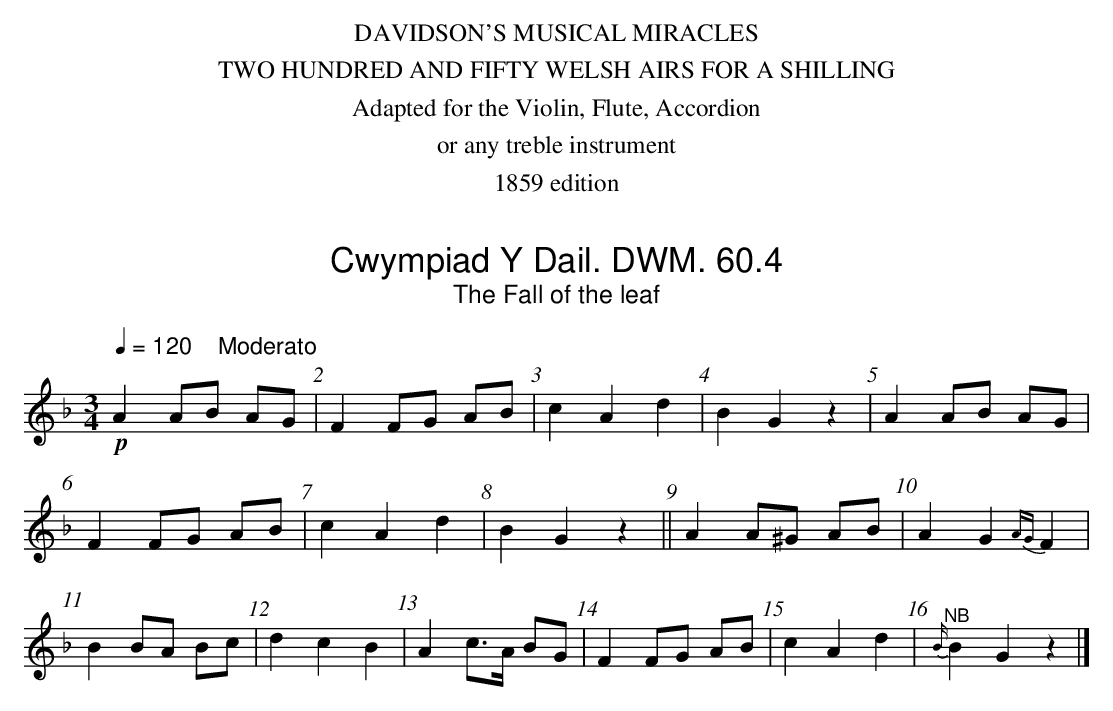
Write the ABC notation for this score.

X:1
T:Cwympiad Y Dail. DWM. 60.4
T:Fall of the leaf, The
M:3/4
L:1/8
Q:1/4=120 "    Moderato"
K:G dorian
!p!A2 AB AG|F2 FG AB|c2A2d2|B2G2z2|A2 AB AG|
F2 FG AB|c2A2d2|B2G2z2||A2 A^G AB|A2G2 {AG}F2|
B2 BA Bc|d2c2B2|A2 c>A BG|F2 FG AB|c2A2d2|"^NB"{B/}B2G2z2|]
